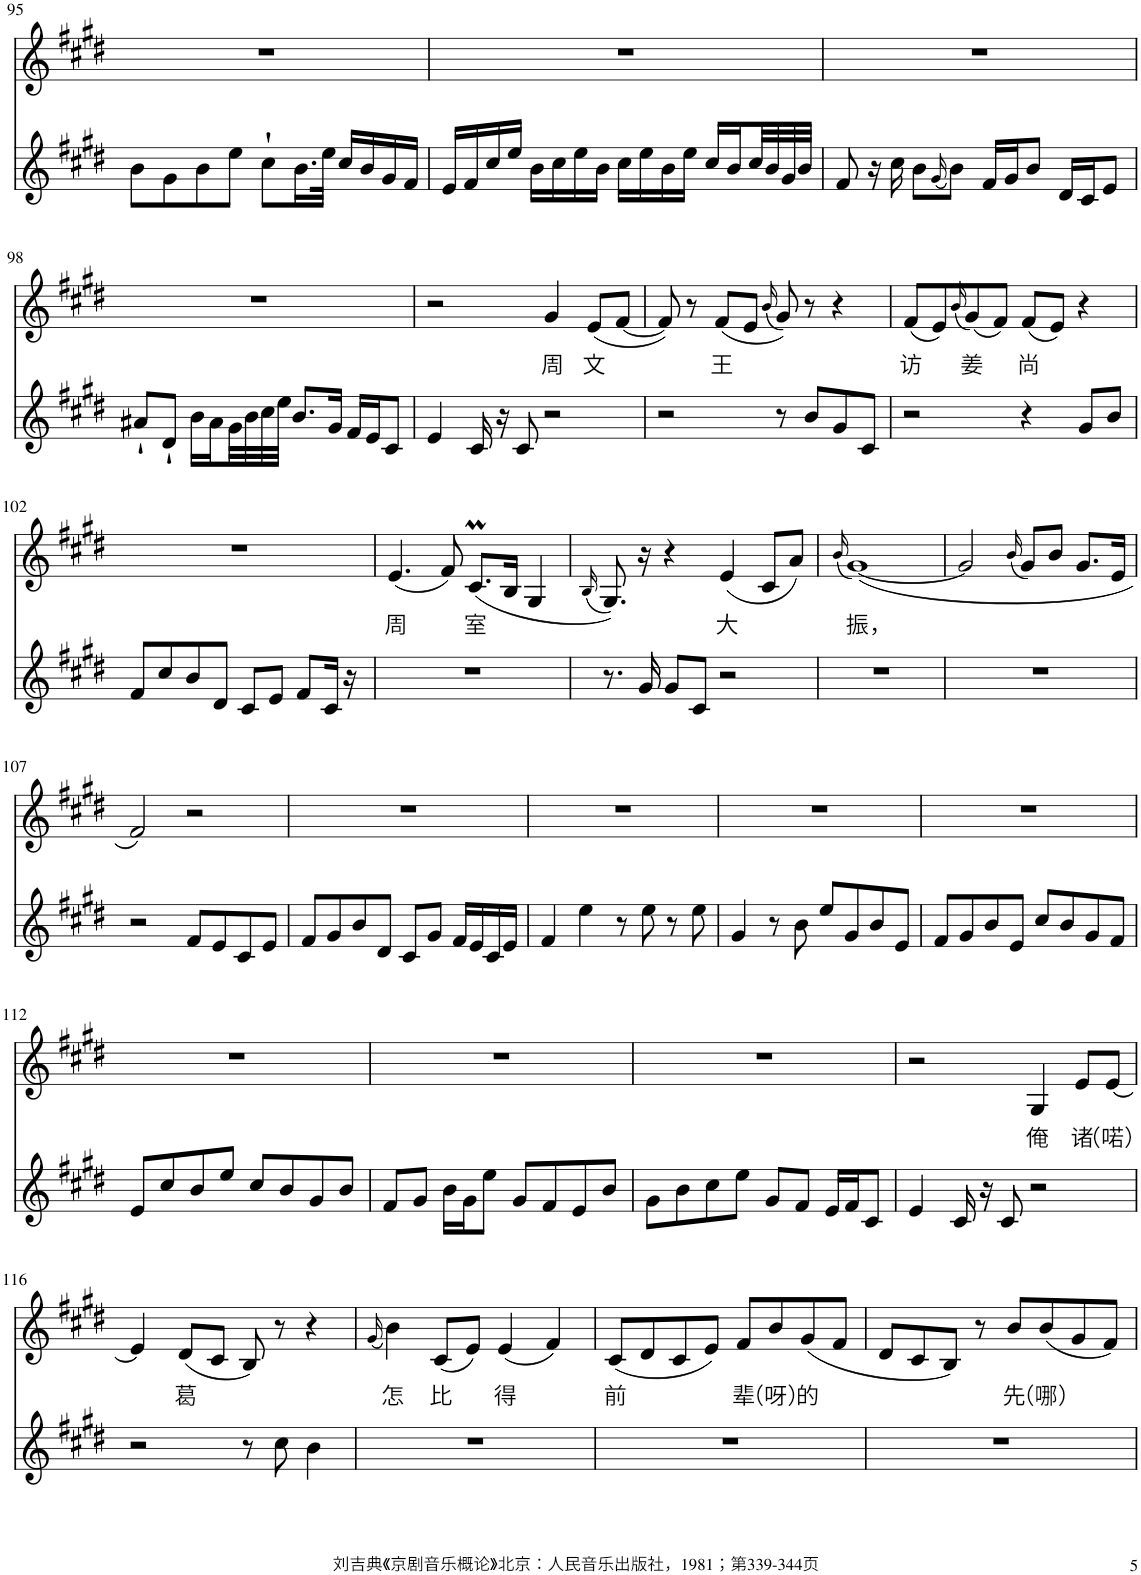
**kern	**kern	**text
*part2	*part1	*part1
*staff2	*staff1	*staff1
*I"Piano	*I"Piano	*
*I'Pno	*I'Pno	*
!!LO:PB:g=z
*clefG2	*clefG2	*
*k[f#c#g#d#]	*k[f#c#g#d#]	*
*M4/4	*M4/4	*
=95	=95	=95
8b\L	1r	.
8g#\	.	.
8b\	.	.
8ee\J	.	.
8cc#`\L	.	.
16.b\L	.	.
32ee\JJk	.	.
16cc#/LL	.	.
16b/	.	.
16g#/	.	.
16f#/JJ	.	.
=96	=96	=96
16e/LL	1r	.
16f#/	.	.
16cc#/	.	.
16ee/JJ	.	.
16b\LL	.	.
16cc#\	.	.
16ee\	.	.
16b\JJ	.	.
16cc#\LL	.	.
16ee\	.	.
16b\	.	.
16ee\JJ	.	.
16cc#/LL	.	.
16b/	.	.
32cc#/L	.	.
32b/	.	.
32g#/	.	.
32b/JJJ	.	.
=97	=97	=97
8f#/	1r	.
16r	.	.
16cc#\	.	.
8b\L	.	.
(16qg#/	.	.
8b\J)	.	.
16f#/LL	.	.
16g#/J	.	.
8b/J	.	.
16d#/LL	.	.
16c#/J	.	.
8e/J	.	.
!!LO:LB:g=z
=98	=98	=98
8a#X`/L	1r	.
8d#`/J	.	.
16b\LL	.	.
16a#\	.	.
32g#\L	.	.
32b\	.	.
32cc#\	.	.
32ee\JJJ	.	.
8.b/L	.	.
16g#/Jk	.	.
16f#/LL	.	.
16e/J	.	.
8c#/J	.	.
=99	=99	=99
4e/	2r	.
16c#/	.	.
16r	.	.
8c#/	.	.
!	!	!LO:LY:b
2r	4g#/	周
!	!	!LO:LY:b
.	(8e/L	文
.	[8f#/J	.
=100	=100	=100
2r	8f#/])	.
.	8r	.
!	!	!LO:LY:b
.	(8f#/L	王
.	8e/J	.
.	(16qb/	.
8r	8g#/))	.
8b/L	8r	.
8g#/	4r	.
8c#/J	.	.
=101	=101	=101
!	!	!LO:LY:b
2r	(8f#/L	访
.	8e/)	.
.	(16qb/	.
!	!	!LO:LY:b
.	(8g#/)	姜
.	8f#/J)	.
!	!	!LO:LY:b
4r	(8f#/L	尚
.	8e/J)	.
8g#/L	4r	.
8b/J	.	.
!!LO:LB:g=z
=102	=102	=102
8f#/L	1r	.
8cc#/	.	.
8b/	.	.
8d#/J	.	.
8c#/L	.	.
8e/J	.	.
8f#/L	.	.
16c#/Jk	.	.
16r	.	.
=103	=103	=103
!	!	!LO:LY:b
1r	(4.e/	周
.	8f#/)	.
!	!	!LO:LY:b
.	(8.c#M/L	室
.	16B/Jk	.
.	4G#/	.
=104	=104	=104
.	(16qB/	.
8.r	8.G#/))	.
16g#/	16r	.
8g#/L	4r	.
8c#/J	.	.
!	!	!LO:LY:b
2r	(4e/	大
.	8c#/L	.
.	8a/J)	.
=105	=105	=105
.	(16qb/	.
!	!	!LO:LY:b
1r	([1g#)	振，
=106	=106	=106
1r	2g#/]	.
.	(16qb/	.
.	8g#/L)	.
.	8b/J	.
.	8.g#/L	.
.	16e/Jk	.
!!LO:LB:g=z
=107	=107	=107
2r	2f#/)	.
8f#/L	2r	.
8e/	.	.
8c#/	.	.
8e/J	.	.
=108	=108	=108
8f#/L	1r	.
8g#/	.	.
8b/	.	.
8d#/J	.	.
8c#/L	.	.
8g#/J	.	.
16f#/LL	.	.
16e/	.	.
16c#/	.	.
16e/JJ	.	.
=109	=109	=109
4f#/	1r	.
4ee\	.	.
8r	.	.
8ee\	.	.
8r	.	.
8ee\	.	.
=110	=110	=110
4g#/	1r	.
8r	.	.
8b\	.	.
8ee/L	.	.
8g#/	.	.
8b/	.	.
8e/J	.	.
=111	=111	=111
8f#/L	1r	.
8g#/	.	.
8b/	.	.
8e/J	.	.
8cc#/L	.	.
8b/	.	.
8g#/	.	.
8f#/J	.	.
!!LO:LB:g=z
=112	=112	=112
8e/L	1r	.
8cc#/	.	.
8b/	.	.
8ee/J	.	.
8cc#/L	.	.
8b/	.	.
8g#/	.	.
8b/J	.	.
=113	=113	=113
8f#/L	1r	.
8g#/J	.	.
16b\LL	.	.
16g#\J	.	.
8ee\J	.	.
8g#/L	.	.
8f#/	.	.
8e/	.	.
8b/J	.	.
=114	=114	=114
8g#\L	1r	.
8b\	.	.
8cc#\	.	.
8ee\J	.	.
8g#/L	.	.
8f#/J	.	.
16e/LL	.	.
16f#/J	.	.
8c#/J	.	.
=115	=115	=115
4e/	2r	.
16c#/	.	.
16r	.	.
8c#/	.	.
!	!	!LO:LY:b
2r	4G#/	俺
!	!	!LO:LY:b
.	8e/L	诸
!	!	!LO:LY:b
.	[8e/J	（喏）
!!LO:LB:g=z
=116	=116	=116
2r	4e/]	.
!	!	!LO:LY:b
.	(8d#/L	葛
.	8c#/J	.
8r	8B/)	.
8cc#\	8r	.
4b\	4r	.
=117	=117	=117
.	(16qg#/	.
!	!	!LO:LY:b
1r	4b\)	怎
!	!	!LO:LY:b
.	(8c#/L	比
.	8e/J)	.
!	!	!LO:LY:b
.	(4e/	得
.	4f#/)	.
=118	=118	=118
!	!	!LO:LY:b
1r	(8c#/L	前
.	8d#/	.
.	8c#/	.
.	8e/J)	.
!	!	!LO:LY:b
.	8f#/L	辈
!	!	!LO:LY:b
.	8b/	（呀）
!	!	!LO:LY:b
.	(8g#/	的
.	8f#/J	.
=119	=119	=119
1r	8d#/L	.
.	8c#/	.
.	8B/J)	.
.	8r	.
!	!	!LO:LY:b
.	8b/L	先
!	!	!LO:LY:b
.	(8b/	（哪）
.	8g#/	.
.	8f#/J)	.
=	=	=
*-	*-	*-
